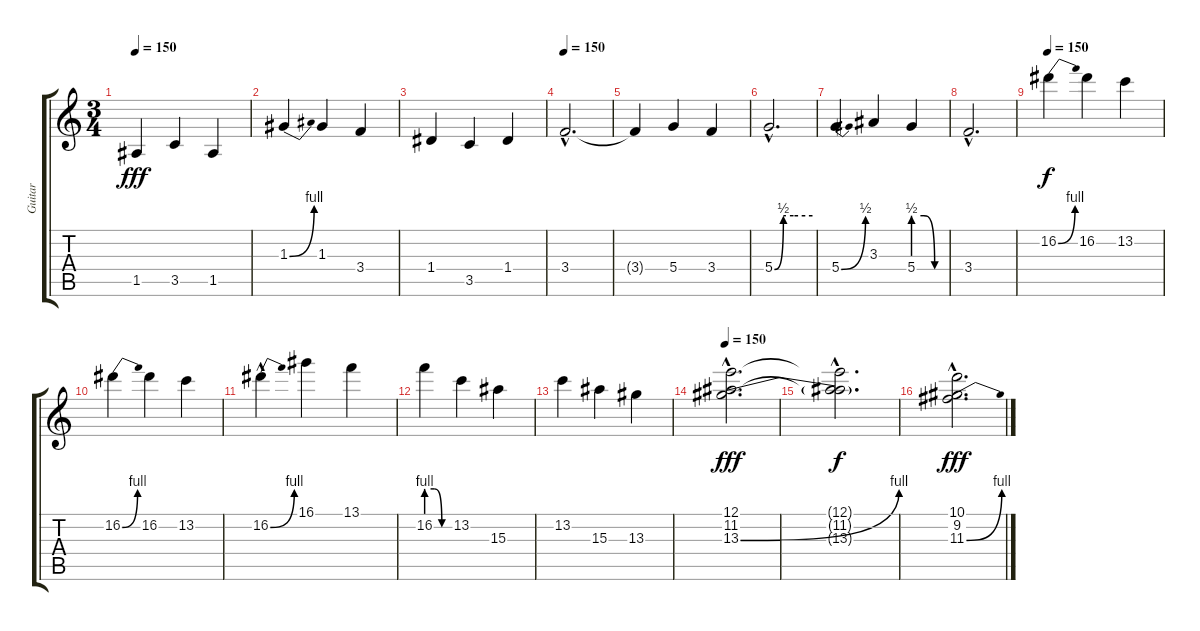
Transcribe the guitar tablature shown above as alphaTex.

\track ("Guitar" "Guitar") {instrument electricguitarjazz}
\staff {score tabs}
\tuning (E4 B3 G3 D3 A2 E2) {hide}
\ts (3 4)
\tempo 150
\clef g2
\ks c
1.5.4{dy fff} 3.5.4 1.5.4 |
1.3{be (bend 0 0 60 4)}.4 1.3.4 3.4.4 |
1.4.4 3.5.4 1.4.4 |
\tempo 150
3.4{hac}.2{d} |
3.4{t}.4 5.4.4 3.4.4 |
5.4{be (custom 0 0 14 2 18 2 30 2 60 2) hac}.2{d} |
5.4{be (bend 0 0 60 2)}.4 3.3.4 5.4{be (custom 0 2 20 2 40 0 60 0)}.4 |
3.4{hac}.2{d} |
\tempo 150
16.2{be (bend 0 0 60 4)}.4{dy f} 16.2.4 13.2.4 |
16.2{be (bend 0 0 60 4)}.4 16.2.4 13.2.4 |
16.2{be (bend 0 0 60 4) hac}.4 16.1.4 13.1.4 |
16.2{be (custom 0 4 20 4 40 0 60 0)}.4 13.2.4 15.3.4 |
13.2.4 15.3.4 13.3.4 |
\tempo 150
(12.1{hac} 11.2{hac} 13.3{be (bend 0 0 60 4) hac}).2{d dy fff} |
(12.1{hac t} 11.2{hac t} 13.3{hac t}).2{d dy f} |
(10.1{hac} 9.2{hac} 11.3{be (bend 0 0 60 4) hac}).2{d dy fff}
